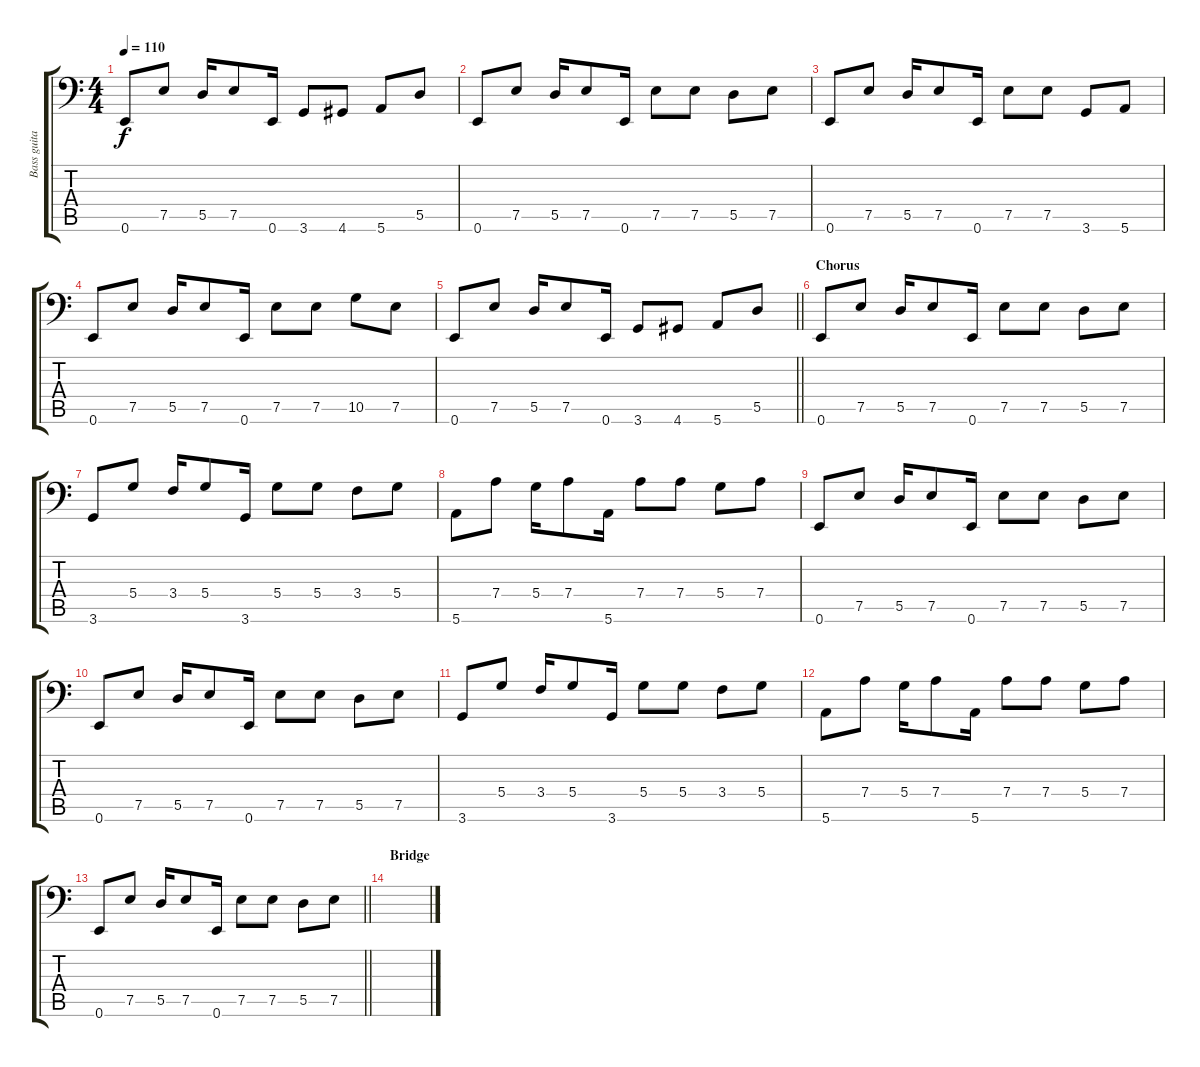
\track ("Bass guitar" "Bass guita") {instrument electricbassfinger}
\staff {score tabs}
\tuning (E3 B2 G2 D2 A1 E1) {hide}
\ts (4 4)
\tempo 110
\clef f4
\ks c
0.6.8{dy f} 7.5.8 5.5.16 7.5.8 0.6.16 3.6.8 4.6.8 5.6.8 5.5.8 |
0.6.8 7.5.8 5.5.16 7.5.8 0.6.16 7.5.8 7.5.8 5.5.8 7.5.8 |
0.6.8 7.5.8 5.5.16 7.5.8 0.6.16 7.5.8 7.5.8 3.6.8 5.6.8 |
0.6.8 7.5.8 5.5.16 7.5.8 0.6.16 7.5.8 7.5.8 10.5.8 7.5.8 |
\barLineRight lightlight
0.6.8 7.5.8 5.5.16 7.5.8 0.6.16 3.6.8 4.6.8 5.6.8 5.5.8 |
\section ("" "Chorus")
0.6.8 7.5.8 5.5.16 7.5.8 0.6.16 7.5.8 7.5.8 5.5.8 7.5.8 |
3.6.8 5.4.8 3.4.16 5.4.8 3.6.16 5.4.8 5.4.8 3.4.8 5.4.8 |
5.6.8 7.4.8 5.4.16 7.4.8 5.6.16 7.4.8 7.4.8 5.4.8 7.4.8 |
0.6.8 7.5.8 5.5.16 7.5.8 0.6.16 7.5.8 7.5.8 5.5.8 7.5.8 |
0.6.8 7.5.8 5.5.16 7.5.8 0.6.16 7.5.8 7.5.8 5.5.8 7.5.8 |
3.6.8 5.4.8 3.4.16 5.4.8 3.6.16 5.4.8 5.4.8 3.4.8 5.4.8 |
5.6.8 7.4.8 5.4.16 7.4.8 5.6.16 7.4.8 7.4.8 5.4.8 7.4.8 |
\barLineRight lightlight
0.6.8 7.5.8 5.5.16 7.5.8 0.6.16 7.5.8 7.5.8 5.5.8 7.5.8 |
\section ("" "Bridge")
